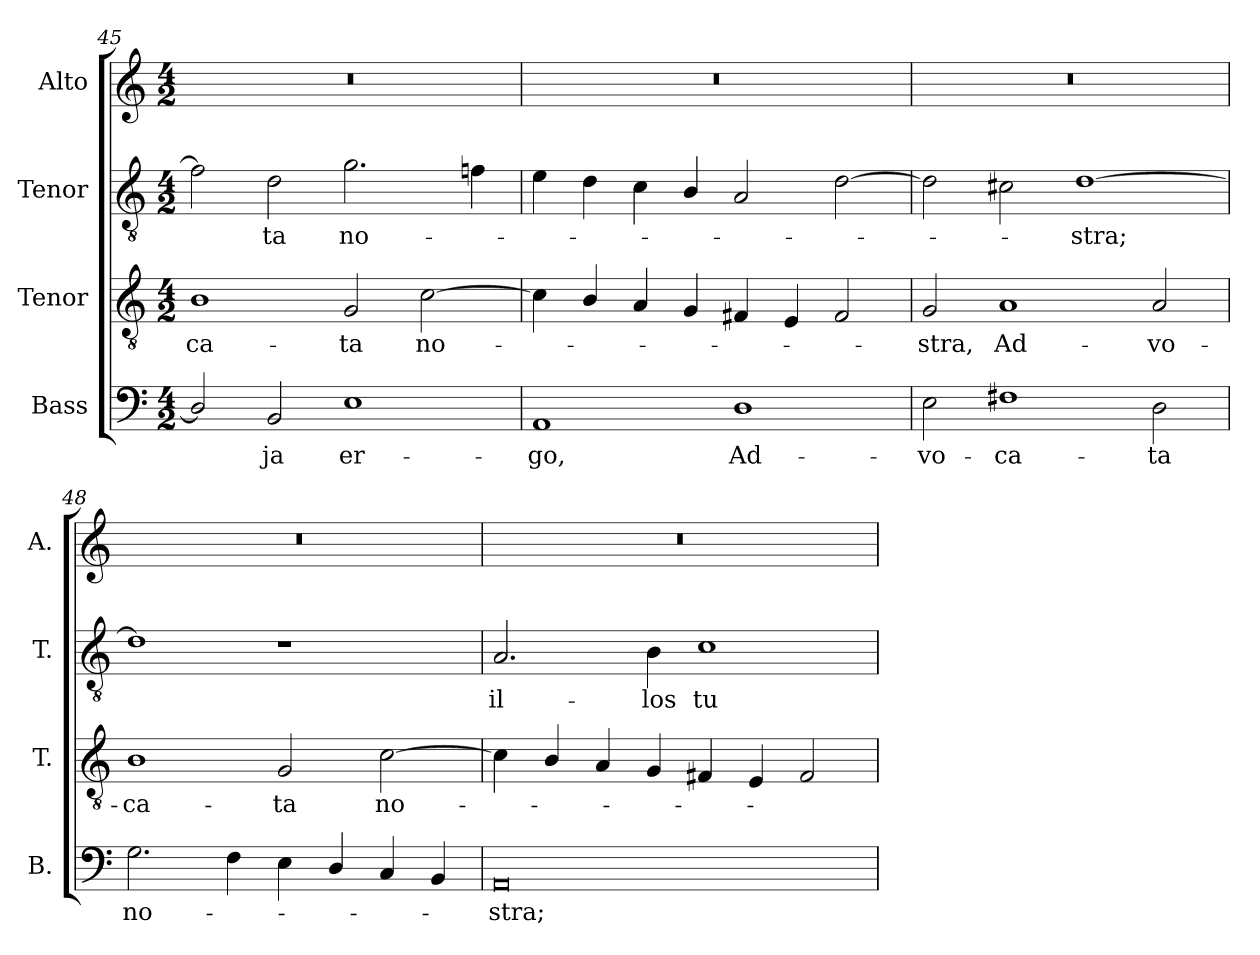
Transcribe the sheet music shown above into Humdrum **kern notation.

**kern	**text	**kern	**text	**kern	**text	**kern
*part4	*part4	*part3	*part3	*part2	*part2	*part1
*staff4	*staff4	*staff3	*staff3	*staff2	*staff2	*staff1
*I"Bass	*	*I"Tenor	*	*I"Tenor	*	*I"Alto
*I'B.	*	*I'T.	*	*I'T.	*	*I'A.
*clefF4	*	*clefGv2	*	*clefGv2	*	*clefG2
*	*	*ITrd7c12	*	*ITrd7c12	*	*
*k[]	*	*k[]	*	*k[]	*	*k[]
*C:	*	*C:	*	*C:	*	*C:
*M4/2	*	*M4/2	*	*M4/2	*	*M4/2
=45	=45	=45	=45	=45	=45	=45
!	!	!	!LO:LY:b:color=#000000	!	!	!LO:N:vis=1
2Di/]	.	1BBi	-ca-	2F#i\]	.	0r
!	!LO:LY:b:color=#000000	!	!	!	!	!
!	!	!	!	!	!LO:LY:b:color=#000000	!
2BBi/	-ja	.	.	2Di\	-ta	.
!	!LO:LY:b:color=#000000	!	!	!	!	!
!	!	!	!LO:LY:b:color=#000000	!	!	!
!	!	!	!	!	!LO:LY:b:color=#000000	!
1Ei	er-	2GGi/	-ta	2.Gi\	no-	.
!	!	!	!LO:LY:b:color=#000000	!	!	!
.	.	[2Ci\	no-	.	.	.
.	.	.	.	4Fi\	.	.
!!LO:LB:g=z
=46	=46	=46	=46	=46	=46	=46
!	!LO:LY:b:color=#000000	!	!	!	!	!LO:N:vis=1
1AAi	-go,	4Ci\]	.	4Ei\	.	0r
.	.	4BBi/	.	4Di\	.	.
.	.	4AAi/	.	4Ci\	.	.
.	.	4GGi/	.	4BBi/	.	.
!	!LO:LY:b:color=#000000	!	!	!	!	!
1Di	Ad-	4FF#Xi/	.	2AAi/	.	.
.	.	4EEi/	.	.	.	.
.	.	2FF#i/	.	[2Di\	.	.
=47	=47	=47	=47	=47	=47	=47
!	!LO:LY:b:color=#000000	!	!	!	!	!
!	!	!	!LO:LY:b:color=#000000	!	!	!LO:N:vis=1
2Ei\	-vo-	2GGi/	-stra,	2Di\]	.	0r
!	!LO:LY:b:color=#000000	!	!	!	!	!
!	!	!	!LO:LY:b:color=#000000	!	!	!
1F#Xi	-ca-	1AAi	Ad-	2C#Xi\	.	.
!	!	!	!	!	!LO:LY:b:color=#000000	!
.	.	.	.	[1Di	-stra;	.
!	!LO:LY:b:color=#000000	!	!	!	!	!
!	!	!	!LO:LY:b:color=#000000	!	!	!
2Di\	-ta	2AAi/	-vo-	.	.	.
=48	=48	=48	=48	=48	=48	=48
!	!LO:LY:b:color=#000000	!	!	!	!	!
!	!	!	!LO:LY:b:color=#000000	!	!	!LO:N:vis=1
2.Gi\	no-	1BBi	-ca-	1Di]	.	0r
4Fi\	.	.	.	.	.	.
!	!	!	!LO:LY:b:color=#000000	!	!	!
4Ei\	.	2GGi/	-ta	1r	.	.
4Di/	.	.	.	.	.	.
!	!	!	!LO:LY:b:color=#000000	!	!	!
4Ci/	.	[2Ci\	no-	.	.	.
4BBi/	.	.	.	.	.	.
=49	=49	=49	=49	=49	=49	=49
!	!LO:LY:b:color=#000000	!	!	!	!	!
!	!	!	!	!	!LO:LY:b:color=#000000	!LO:N:vis=1
0AAi	-stra;	4Ci\]	.	2.AAi/	il-	0r
.	.	4BBi/	.	.	.	.
.	.	4AAi/	.	.	.	.
!	!	!	!	!	!LO:LY:b:color=#000000	!
.	.	4GGi/	.	4BBi\	-los	.
!	!	!	!	!	!LO:LY:b:color=#000000	!
.	.	4FF#Xi/	.	1Ci	tu-	.
.	.	4EEi/	.	.	.	.
.	.	2FF#i/	.	.	.	.
=	=	=	=	=	=	=
*-	*-	*-	*-	*-	*-	*-
